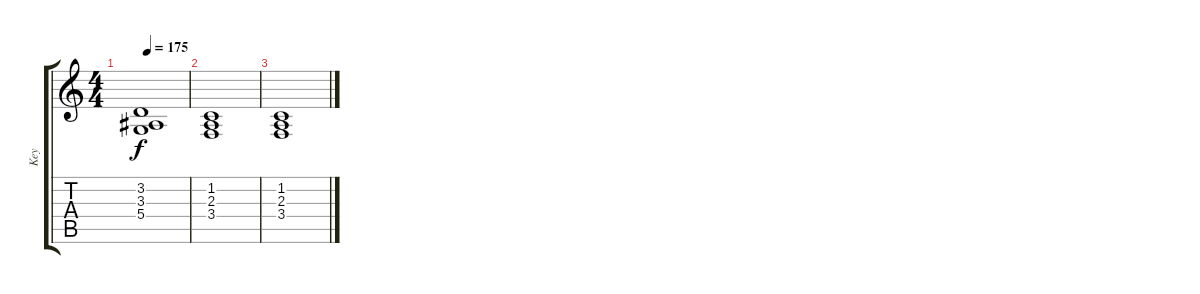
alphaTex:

\track ("Key" "Key") {instrument stringensemble1}
\staff {score tabs}
\tuning (E4 B3 G3 D3 A2 D2) {hide}
\ts (4 4)
\tempo 175
\clef g2
\ks c
(3.2 3.3 5.4).1{dy f} |
(1.2 2.3 3.4).1 |
(1.2 2.3 3.4).1
